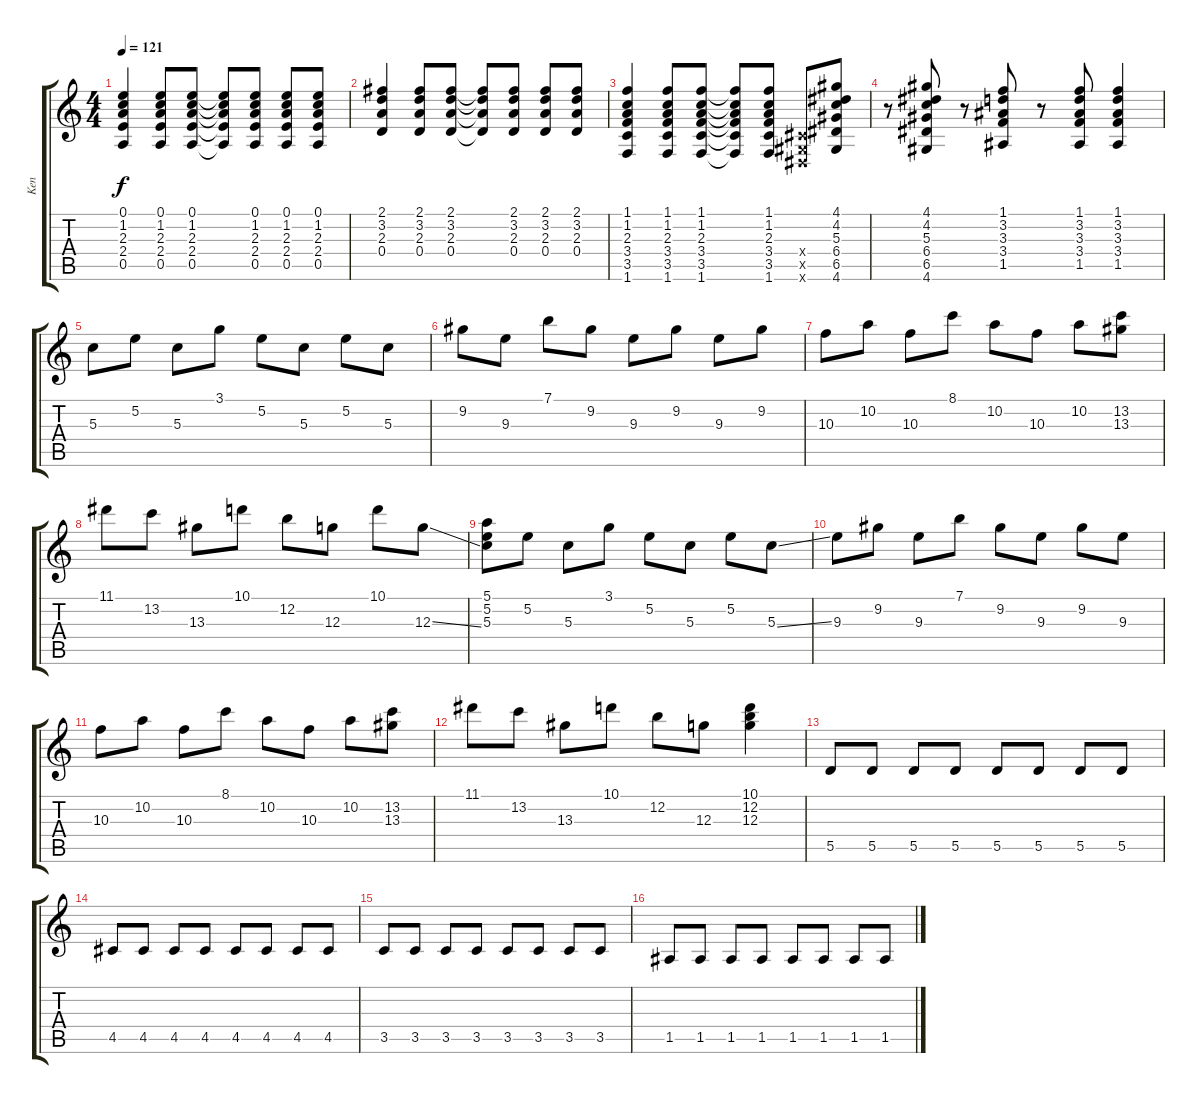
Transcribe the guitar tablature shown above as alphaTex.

\track ("Ken" "Ken") {instrument acousticguitarnylon}
\staff {score tabs}
\tuning (E4 B3 G3 D3 A2 E2) {hide}
\ts (4 4)
\tempo 121
\clef g2
\ks c
(0.1 1.2 2.3 2.4 0.5).4{dy f} (0.1 1.2 2.3 2.4 0.5).8 (0.1 1.2 2.3 2.4 0.5).8 (0.1{t} 1.2{t} 2.3{t} 2.4{t} 0.5{t}).8 (0.1 1.2 2.3 2.4 0.5).8 (0.1 1.2 2.3 2.4 0.5).8 (0.1 1.2 2.3 2.4 0.5).8 |
(2.1 3.2 2.3 0.4).4 (2.1 3.2 2.3 0.4).8 (2.1 3.2 2.3 0.4).8 (2.1{t} 3.2{t} 2.3{t} 0.4{t}).8 (2.1 3.2 2.3 0.4).8 (2.1 3.2 2.3 0.4).8 (2.1 3.2 2.3 0.4).8 |
(1.1 1.2 2.3 3.4 3.5 1.6).4 (1.1 1.2 2.3 3.4 3.5 1.6).8 (1.1 1.2 2.3 3.4 3.5 1.6).8 (1.1{t} 1.2{t} 2.3{t} 3.4{t} 3.5{t} 1.6{t}).8 (1.1 1.2 2.3 3.4 3.5 1.6).8 (-1.4{x} -1.5{x} -1.6{x}).8 (4.1 4.2 5.3 6.4 6.5 4.6).8 |
r.8 (4.1 4.2 5.3 6.4 6.5 4.6).8 r.8 (1.1 3.2 3.3 3.4 1.5).8 r.8 (1.1 3.2 3.3 3.4 1.5).8 (1.1 3.2 3.3 3.4 1.5).4 |
5.3.8 5.2.8 5.3.8 3.1.8 5.2.8 5.3.8 5.2.8 5.3.8 |
9.2.8 9.3.8 7.1.8 9.2.8 9.3.8 9.2.8 9.3.8 9.2.8 |
10.3.8 10.2.8 10.3.8 8.1.8 10.2.8 10.3.8 10.2.8 (13.2 13.3).8 |
11.1.8 13.2.8 13.3.8 10.1.8 12.2.8 12.3.8 10.1.8 12.3{ss}.8 |
(5.1 5.2 5.3).8 5.2.8 5.3.8 3.1.8 5.2.8 5.3.8 5.2.8 5.3{ss}.8 |
9.3.8 9.2.8 9.3.8 7.1.8 9.2.8 9.3.8 9.2.8 9.3.8 |
10.3.8 10.2.8 10.3.8 8.1.8 10.2.8 10.3.8 10.2.8 (13.2 13.3).8 |
11.1.8 13.2.8 13.3.8 10.1.8 12.2.8 12.3.8 (10.1 12.2 12.3).4 |
5.5.8 5.5.8 5.5.8 5.5.8 5.5.8 5.5.8 5.5.8 5.5.8 |
4.5.8 4.5.8 4.5.8 4.5.8 4.5.8 4.5.8 4.5.8 4.5.8 |
3.5.8 3.5.8 3.5.8 3.5.8 3.5.8 3.5.8 3.5.8 3.5.8 |
1.5.8 1.5.8 1.5.8 1.5.8 1.5.8 1.5.8 1.5.8 1.5.8
